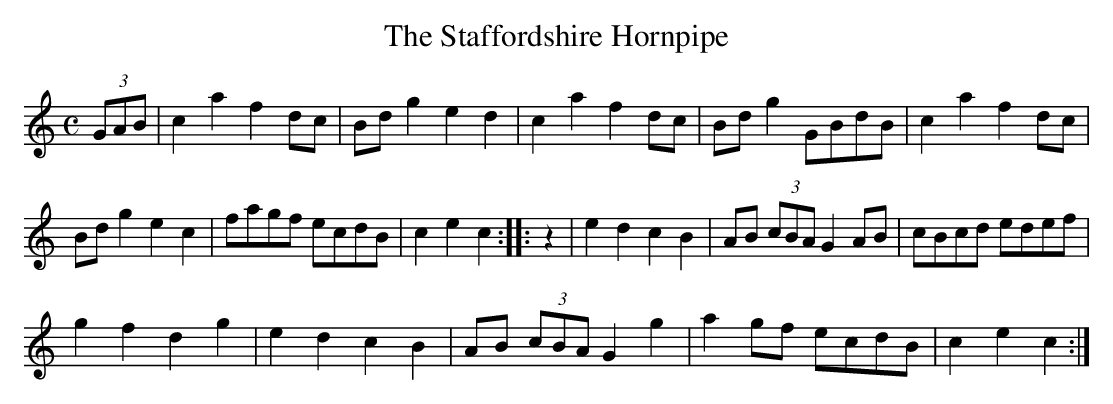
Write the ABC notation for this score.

X:1
T:Staffordshire Hornpipe, The
M:C
L:1/8
K:Cmaj clef=treble
(3GAB |\
c2a2 f2dc | Bdg2 e2d2 | c2a2 f2dc | Bdg2 GBdB | c2a2 f2dc |
Bdg2 e2c2 | fagf ecdB | c2e2 c2 :|\
|: z2 | e2d2 c2B2 | AB (3cBA G2 AB | cBcd edef |
g2f2 d2g2 | e2d2 c2B2 | AB (3cBA G2g2 | a2gf ecdB | c2e2 c2 :|
